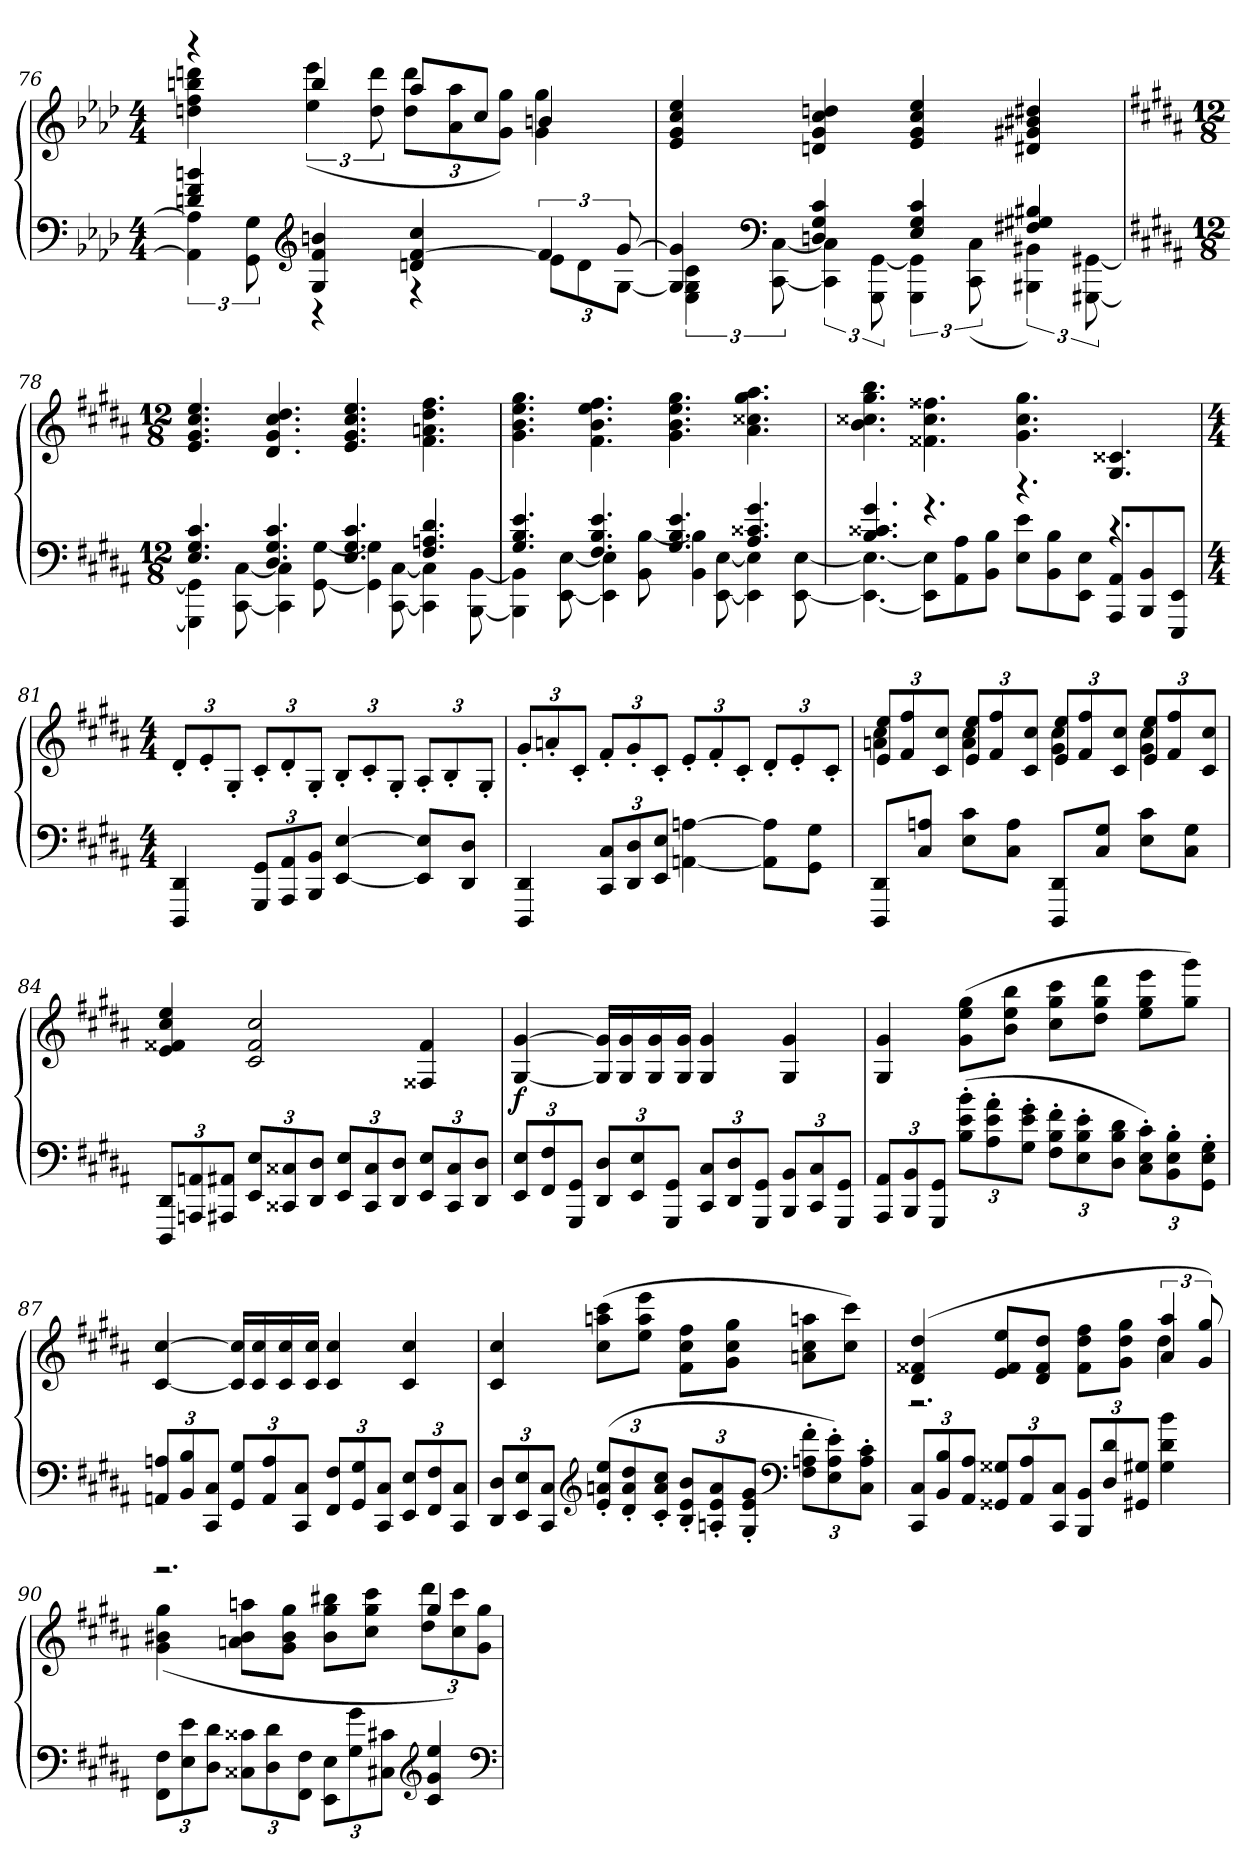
**kern	**kern	**dynam
*part1	*part1	*part1
*staff2	*staff1	*staff1/2
*clefF4	*clefG2	*
*k[b-e-a-d-]	*k[b-e-a-d-]	*
*M4/4	*M4/4	*
=76	=76	=76
*^	*^	*
4dn/ 4f/ 4bn/	6AA-]\ 6A-]\	4r	4ddn\ 4ff\ 4bbn\ 4dddn\	.
.	12GG\ 12G\	.	.	.
*clefG2	*	*	*	*
4G/ 4f/ 4bn/	4r	4bb/	(6ee-\ 6eee-\	.
.	.	.	12dd\ 12ddd\	.
4dn/ [4f/ 4cc/	4r	8aa-/L	12dd\ 12ddd\L	.
.	.	.	12a-\ 12aa-\	.
.	.	8cc/J	.	.
.	.	.	12g\ 12gg\J)	.
6f/]	12e-\L	4bn/	4g\ 4gg\	.
.	12d\	.	.	.
[12g/	[12G\J	.	.	.
*	*	*v	*v	*
=77	=77	=77	=77
4G]/ 4g]/	6E-\ 6G\ 6c\	4e-/ 4g/ 4cc/ 4ee-/	.
*clefF4	*	*	*
.	[12CC\ [12C\	.	.
4Dn/ 4G/ 4c/	6CC]\ 6C]\	4dn/ 4g/ 4cc/ 4ddn/	.
.	12GGG\ [12GG\	.	.
4E-/ 4G/ 4c/	6GGG\ 6GG]\	4e-/ 4g/ 4cc/ 4ee-/	.
.	(12CC\ 12C\	.	.
4F#X/ 4G#X/ 4B#X/	6BBB#X\ 6BB#X\)	4d#X/ 4g#X/ 4b#X/ 4dd#X/	.
.	[12GGG#X\ [12GG#X\	.	.
=78	=78	=78	=78
*k[f#c#g#d#a#]	*	*k[f#c#g#d#a#]	*
*M12/8	*	*M12/8	*
*	*	*MM198	*
4.E/ 4.G#/ 4.c#/	4GGG#]\ 4GG#]\	4.e/ 4.g#/ 4.cc#/ 4.ee/	.
.	[8CC#\ [8C#\	.	.
4.D#/ 4.G#/ 4.c#/	4CC#]\ 4C#]\	4.d#/ 4.g#/ 4.cc#/ 4.dd#/	.
.	[8GG#\ [8G#\	.	.
4.E/ 4.G#/ 4.c#/	4GG#]\ 4G#]\	4.e/ 4.g#/ 4.cc#/ 4.ee/	.
.	[8CC#\ [8C#\	.	.
4.F#/ 4.An/ 4.d#/	4CC#]\ 4C#]\	4.f#\ 4.an\ 4.dd#\ 4.ff#\	.
.	[8BBB\ [8BB\	.	.
=79	=79	=79	=79
4.G#/ 4.B/ 4.e/	4BBB]\ 4BB]\	4.g#\ 4.b\ 4.ee\ 4.gg#\	.
.	[8EE\ [8E\	.	.
4.F#/ 4.B/ 4.e/	4EE]\ 4E]\	4.f#\ 4.b\ 4.ee\ 4.ff#\	.
.	8BB\ [8B\	.	.
4.G#/ 4.B/ 4.e/	4BB\ 4B]\	4.g#\ 4.b\ 4.ee\ 4.gg#\	.
.	[8EE\ [8E\	.	.
4.A#/ 4.c##X/ 4.g#/	4EE]\ 4E]\	4.a#\ 4.cc##X\ 4.gg#\ 4.aa#\	.
.	[8EE\ [8E\	.	.
=80	=80	=80	=80
4.B/ 4.c##X/ 4.g#/	4.EE_\ 4.E_\	4.b\ 4.cc##X\ 4.gg#\ 4.bb\	.
4.r	8EE]\ 8E]\L	4.f##X\ 4.cc##\ 4.ff##X\	.
.	8AA#\ 8A#\	.	.
.	8BB\ 8B\J	.	.
4.r	8E\ 8e\L	4.g#\ 4.cc##\ 4.gg#\	.
.	8BB\ 8B\	.	.
.	8EE\ 8E\J	.	.
4.r	8AAA#/ 8AA#/L	4.G#/ 4.c##X/	.
.	8BBB/ 8BB/	.	.
.	8EEE/ 8EE/J	.	.
*v	*v	*	*
=81	=81	=81
*M4/4	*M4/4	*
*	*MM132	*
4DDD#/ 4DD#/	12d#'/L	.
.	12e'/	.
.	12G#'/J	.
12GGG#/ 12GG#/L	12c#'/L	.
12AAA#/ 12AA#/	12d#'/	.
12BBB/ 12BB/J	12G#'/J	.
[4EE/ [4E/	12B'/L	.
.	12c#'/	.
.	12G#'/J	.
8EE]/ 8E]/L	12A#'/L	.
.	12B'/	.
8DD#/ 8D#/J	.	.
.	12G#'/J	.
=82	=82	=82
4DDD#/ 4DD#/	12g#'/L	.
.	12an'/	.
.	12c#'/J	.
12CC#/ 12C#/L	12f#'/L	.
12DD#/ 12D#/	12g#'/	.
12EE/ 12E/J	12c#'/J	.
[4AAn\ [4An\	12e'/L	.
.	12f#'/	.
.	12c#'/J	.
8AA]\ 8A]\L	12d#'/L	.
.	12e'/	.
8GG#\ 8G#\J	.	.
.	12c#'/J	.
=83	=83	=83
*	*^	*
8DDD#/ 8DD#/L	4an\ 4cc#\	12e/ 12ee/L	.
.	.	12f#/ 12ff#/	.
8C#/ 8An/J	.	.	.
.	.	12c#/ 12cc#/J	.
8E\ 8c#\L	4a\ 4cc#\	12e/ 12ee/L	.
.	.	12f#/ 12ff#/	.
8C#\ 8A\J	.	.	.
.	.	12c#/ 12cc#/J	.
8DDD#/ 8DD#/L	4g#\ 4cc#\	12e/ 12ee/L	.
.	.	12f#/ 12ff#/	.
8C#/ 8G#/J	.	.	.
.	.	12c#/ 12cc#/J	.
8E\ 8c#\L	4g#\ 4cc#\	12e/ 12ee/L	.
.	.	12f#/ 12ff#/	.
8C#\ 8G#\J	.	.	.
.	.	12c#/ 12cc#/J	.
*	*v	*v	*
=84	=84	=84
12DDD#/ 12DD#/L	4e/ 4f##X/ 4cc#/ 4ee/	.
12AAAn/ 12AAn/	.	.
12AAA#X/ 12AA#X/J	.	.
12EE/ 12E/L	2c#/ 2f##/ 2cc#/	.
12CC##X/ 12C##X/	.	.
12DD#/ 12D#/J	.	.
12EE/ 12E/L	.	.
12CC##/ 12C##/	.	.
12DD#/ 12D#/J	.	.
12EE/ 12E/L	4F##X/ 4f##/	.
12CC##/ 12C##/	.	.
12DD#/ 12D#/J	.	.
=85	=85	=85
12EE/ 12E/L	[4G#/ [4g#/	f
12FF#/ 12F#/	.	.
12GGG#/ 12GG#/J	.	.
12DD#/ 12D#/L	16G#]/ 16g#]/LL	.
.	16G#/ 16g#/	.
12EE/ 12E/	.	.
.	16G#/ 16g#/	.
12GGG#/ 12GG#/J	.	.
.	16G#/ 16g#/JJ	.
12CC#/ 12C#/L	4G#/ 4g#/	.
12DD#/ 12D#/	.	.
12GGG#/ 12GG#/J	.	.
12BBB/ 12BB/L	4G#/ 4g#/	.
12CC#/ 12C#/	.	.
12GGG#/ 12GG#/J	.	.
=86	=86	=86
12AAA#/ 12AA#/L	4G#/ 4g#/	.
12BBB/ 12BB/	.	.
12GGG#/ 12GG#/J	.	.
(12B'\ 12e'\ 12b'\L	(8g#\ 8ee\ 8gg#\L	.
12A#'\ 12e'\ 12a#'\	.	.
.	8b\ 8ee\ 8bb\J	.
12G#'\ 12e'\ 12g#'\J	.	.
12F#'\ 12B'\ 12f#'\L	8cc#\ 8gg#\ 8ccc#\L	.
12E'\ 12B'\ 12e'\	.	.
.	8dd#\ 8gg#\ 8ddd#\J	.
12D#\ 12B\ 12d#\J	.	.
12C#'\ 12E'\ 12c#'\L)	8ee\ 8gg#\ 8eee\L	.
12BB'\ 12E'\ 12B'\	.	.
.	8gg#\ 8ggg#\J)	.
12GG#'\ 12E'\ 12G#'\J	.	.
=87	=87	=87
12AAn/ 12An/L	[4c#/ [4cc#/	.
12BB/ 12B/	.	.
12CC#/ 12C#/J	.	.
12GG#/ 12G#/L	16c#]/ 16cc#]/LL	.
.	16c#/ 16cc#/	.
12AA/ 12A/	.	.
.	16c#/ 16cc#/	.
12CC#/ 12C#/J	.	.
.	16c#/ 16cc#/JJ	.
12FF#/ 12F#/L	4c#/ 4cc#/	.
12GG#/ 12G#/	.	.
12CC#/ 12C#/J	.	.
12EE/ 12E/L	4c#/ 4cc#/	.
12FF#/ 12F#/	.	.
12CC#/ 12C#/J	.	.
=88	=88	=88
12DD#/ 12D#/L	4c#/ 4cc#/	.
12EE/ 12E/	.	.
12CC#/ 12C#/J	.	.
*clefG2	*	*
(12e'/ 12an'/ 12ee'/L	(8cc#\ 8aan\ 8ccc#\L	.
12d#'/ 12a'/ 12dd#'/	.	.
.	8ee\ 8aa\ 8eee\J	.
12c#'/ 12a'/ 12cc#'/J	.	.
12B'/ 12e'/ 12b'/L	8f#\ 8cc#\ 8ff#\L	.
12An'/ 12e'/ 12a'/	.	.
.	8g#\ 8cc#\ 8gg#\J	.
12G#'/ 12e'/ 12g#'/J	.	.
*clefF4	*	*
12F#'\ 12An'\ 12f#'\L	8an\ 8cc#\ 8aan\L	.
12E'\ 12A'\ 12e'\)	.	.
.	8cc#\ 8ccc#\J)	.
12C#'\ 12A'\ 12c#'\J	.	.
=89	=89	=89
*	*^	*
12CC#/ 12C#/L	(4d#/ 4f##X/ 4dd#/	2.r	.
12BB/ 12B/	.	.	.
12AA#/ 12A#/J	.	.	.
12GG##X/ 12G##X/L	8e/ 8f##/ 8ee/L	.	.
12AA#/ 12A#/	.	.	.
.	8d#/ 8f##/ 8dd#/J	.	.
12CC#/ 12C#/J	.	.	.
12BBB/ 12BB/L	8f##\ 8dd#\ 8ff#\L	.	.
12D#/ 12d#/	.	.	.
.	8g#\ 8dd#\ 8gg#\J	.	.
12GG#X/ 12G#X/J	.	.	.
4G#\ 4d#\ 4b\	6a#/ 6aa#/	4dd#\	.
.	12g#/ 12gg#/)	.	.
=90	=90	=90	=90
12FF#\ 12F#\L	2.r	(4g#\ 4b#X\ 4gg#\	.
12E\ 12e\	.	.	.
12D#\ 12d#\J	.	.	.
12C##X\ 12c##X\L	.	8an\ 8b#\ 8aan\L	.
12D#\ 12d#\	.	.	.
.	.	8g#\ 8b#\ 8gg#\J	.
12FF#\ 12F#\J	.	.	.
12EE\ 12E\L	.	8b#\ 8gg#\ 8bb#X\L	.
12G#\ 12g#\	.	.	.
.	.	8cc#\ 8gg#\ 8ccc#\J	.
12C#X\ 12c#X\J	.	.	.
*clefG2	*	*	*
4c#/ 4g#/ 4ee/	4gg#/	12dd#\ 12ddd#\L	.
.	.	12cc#\ 12ccc#\)	.
.	.	12g#\ 12gg#\J	.
*	*v	*v	*
*clefF4	*	*
=	=	=
*-	*-	*-
